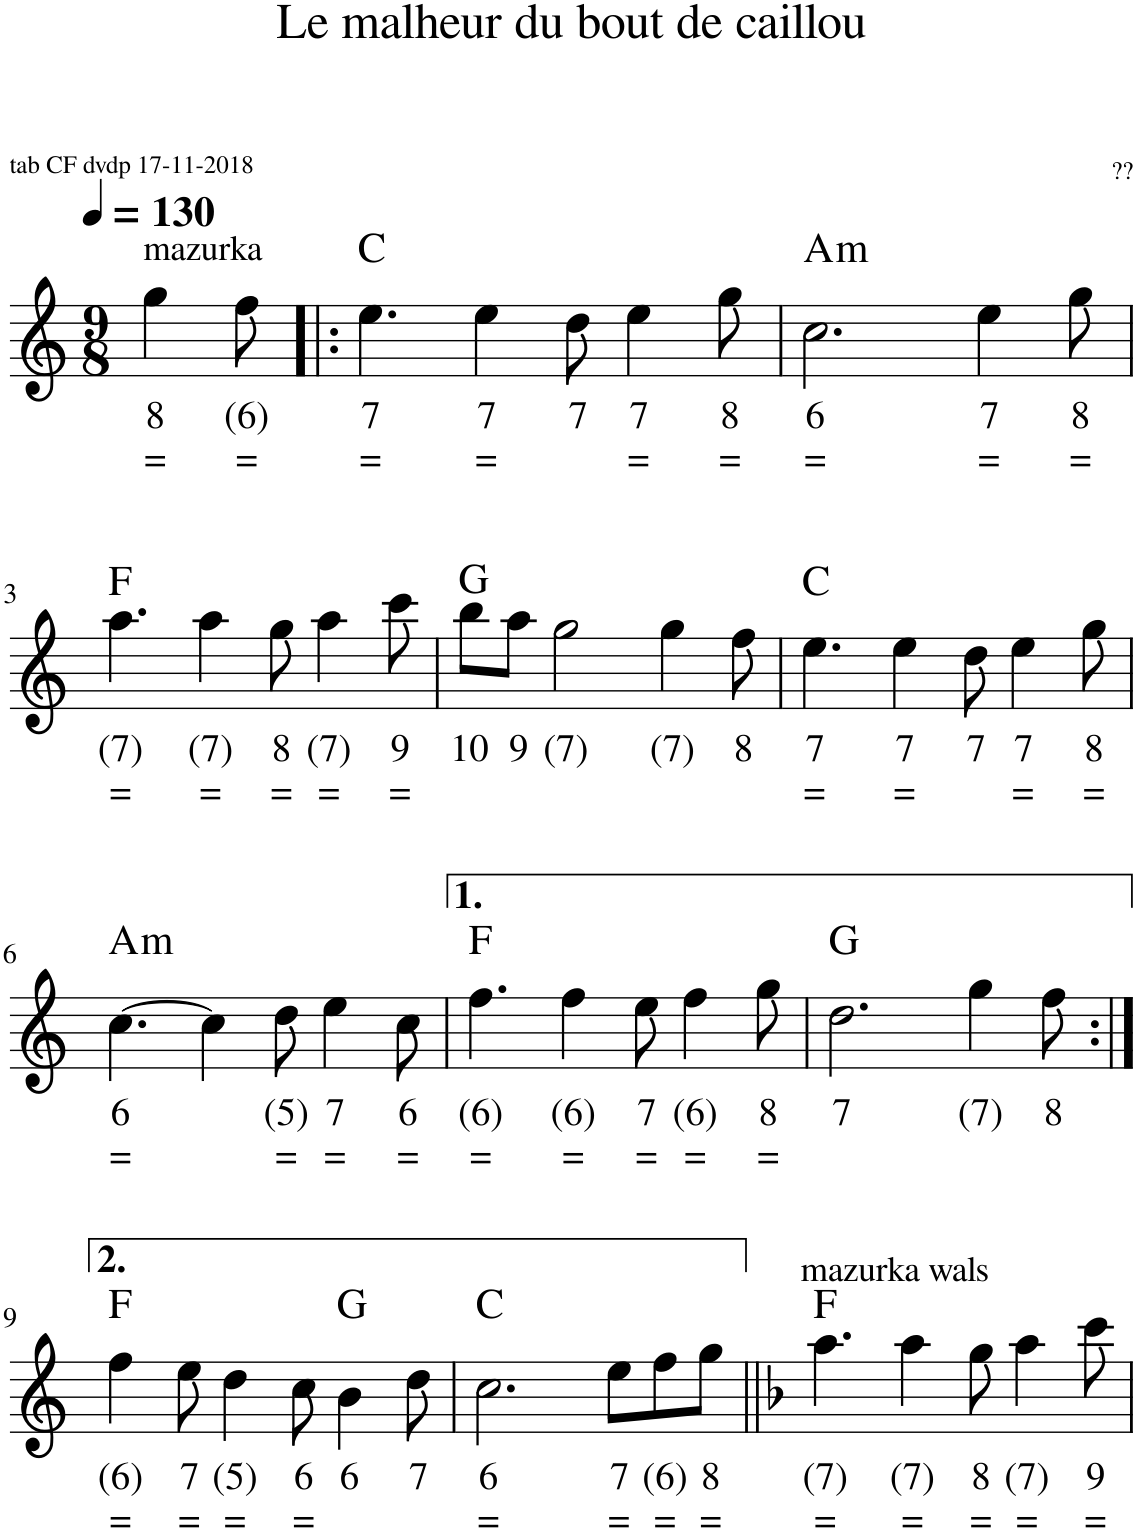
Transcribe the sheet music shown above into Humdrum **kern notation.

**kern	**text	**text	**harte
*part1	*part1	*part1	*part1
*staff1	*staff1	*staff1	*
*I"Stem	*	*	*
*I'Stm.	*	*	*
*clefG2	*	*	*
*k[]	*	*	*
*M9/8	*	*	*
*MM130	*	*	*
=	=	=	=
!LO:TX:a:t=mazurka	!	!	!
!	!LO:LY:b	!LO:LY:b	!
4gg\	8	=	.
!	!LO:LY:b	!LO:LY:b	!
8ff\	(6)	=	.
=1!|:	=1!|:	=1!|:	=1!|:
!	!LO:LY:b	!LO:LY:b	!
4.ee\	7	=	C:maj
!	!LO:LY:b	!LO:LY:b	!
4ee\	7	=	.
!	!LO:LY:b	!	!
8dd\	7	.	.
!	!LO:LY:b	!LO:LY:b	!
4ee\	7	=	.
!	!LO:LY:b	!LO:LY:b	!
8gg\	8	=	.
=2	=2	=2	=2
!	!LO:LY:b	!LO:LY:b	!LO:H:kt=m
2.cc\	6	=	A:min
!	!LO:LY:b	!LO:LY:b	!
4ee\	7	=	.
!	!LO:LY:b	!LO:LY:b	!
8gg\	8	=	.
!!LO:LB:g=z
=3	=3	=3	=3
!	!LO:LY:b	!LO:LY:b	!
4.aa\	(7)	=	F:maj
!	!LO:LY:b	!LO:LY:b	!
4aa\	(7)	=	.
!	!LO:LY:b	!LO:LY:b	!
8gg\	8	=	.
!	!LO:LY:b	!LO:LY:b	!
4aa\	(7)	=	.
!	!LO:LY:b	!LO:LY:b	!
8ccc\	9	=	.
=4	=4	=4	=4
!	!LO:LY:b	!	!
8bb\L	10	.	G:maj
!	!LO:LY:b	!	!
8aa\J	9	.	.
!	!LO:LY:b	!	!
2gg\	(7)	.	.
!	!LO:LY:b	!	!
4gg\	(7)	.	.
!	!LO:LY:b	!	!
8ff\	8	.	.
=5	=5	=5	=5
!	!LO:LY:b	!LO:LY:b	!
4.ee\	7	=	C:maj
!	!LO:LY:b	!LO:LY:b	!
4ee\	7	=	.
!	!LO:LY:b	!	!
8dd\	7	.	.
!	!LO:LY:b	!LO:LY:b	!
4ee\	7	=	.
!	!LO:LY:b	!LO:LY:b	!
8gg\	8	=	.
!!LO:LB:g=z
=6	=6	=6	=6
!	!LO:LY:b	!LO:LY:b	!LO:H:kt=m
[4.cc\	6	=	A:min
4cc\]	.	.	.
!	!LO:LY:b	!LO:LY:b	!
8dd\	(5)	=	.
!	!LO:LY:b	!LO:LY:b	!
4ee\	7	=	.
!	!LO:LY:b	!LO:LY:b	!
8cc\	6	=	.
=7	=7	=7	=7
!	!LO:LY:b	!LO:LY:b	!
4.ff\	(6)	=	F:maj
!	!LO:LY:b	!LO:LY:b	!
4ff\	(6)	=	.
!	!LO:LY:b	!LO:LY:b	!
8ee\	7	=	.
!	!LO:LY:b	!LO:LY:b	!
4ff\	(6)	=	.
!	!LO:LY:b	!LO:LY:b	!
8gg\	8	=	.
=8	=8	=8	=8
!	!LO:LY:b	!	!
2.dd\	7	.	G:maj
!	!LO:LY:b	!	!
4gg\	(7)	.	.
!	!LO:LY:b	!	!
8ff\	8	.	.
!!LO:LB:g=z
=9:|!	=9:|!	=9:|!	=9:|!
!	!LO:LY:b	!LO:LY:b	!
4ff\	(6)	=	F:maj
!	!LO:LY:b	!LO:LY:b	!
8ee\	7	=	.
!	!LO:LY:b	!LO:LY:b	!
4dd\	(5)	=	.
!	!LO:LY:b	!LO:LY:b	!
8cc\	6	=	.
!	!LO:LY:b	!	!
4b\	6	.	G:maj
!	!LO:LY:b	!	!
8dd\	7	.	.
=10	=10	=10	=10
!	!LO:LY:b	!LO:LY:b	!
2.cc\	6	=	C:maj
!	!LO:LY:b	!LO:LY:b	!
8ee\L	7	=	.
!	!LO:LY:b	!LO:LY:b	!
8ff\	(6)	=	.
!	!LO:LY:b	!LO:LY:b	!
8gg\J	8	=	.
=11||	=11||	=11||	=11||
*k[b-]	*	*	*
!LO:TX:a:t=mazurka wals	!	!	!
!	!LO:LY:b	!LO:LY:b	!
4.aa\	(7)	=	F:maj
!	!LO:LY:b	!LO:LY:b	!
4aa\	(7)	=	.
!	!LO:LY:b	!LO:LY:b	!
8gg\	8	=	.
!	!LO:LY:b	!LO:LY:b	!
4aa\	(7)	=	.
!	!LO:LY:b	!LO:LY:b	!
8ccc\	9	=	.
=	=	=	=
*-	*-	*-	*-
